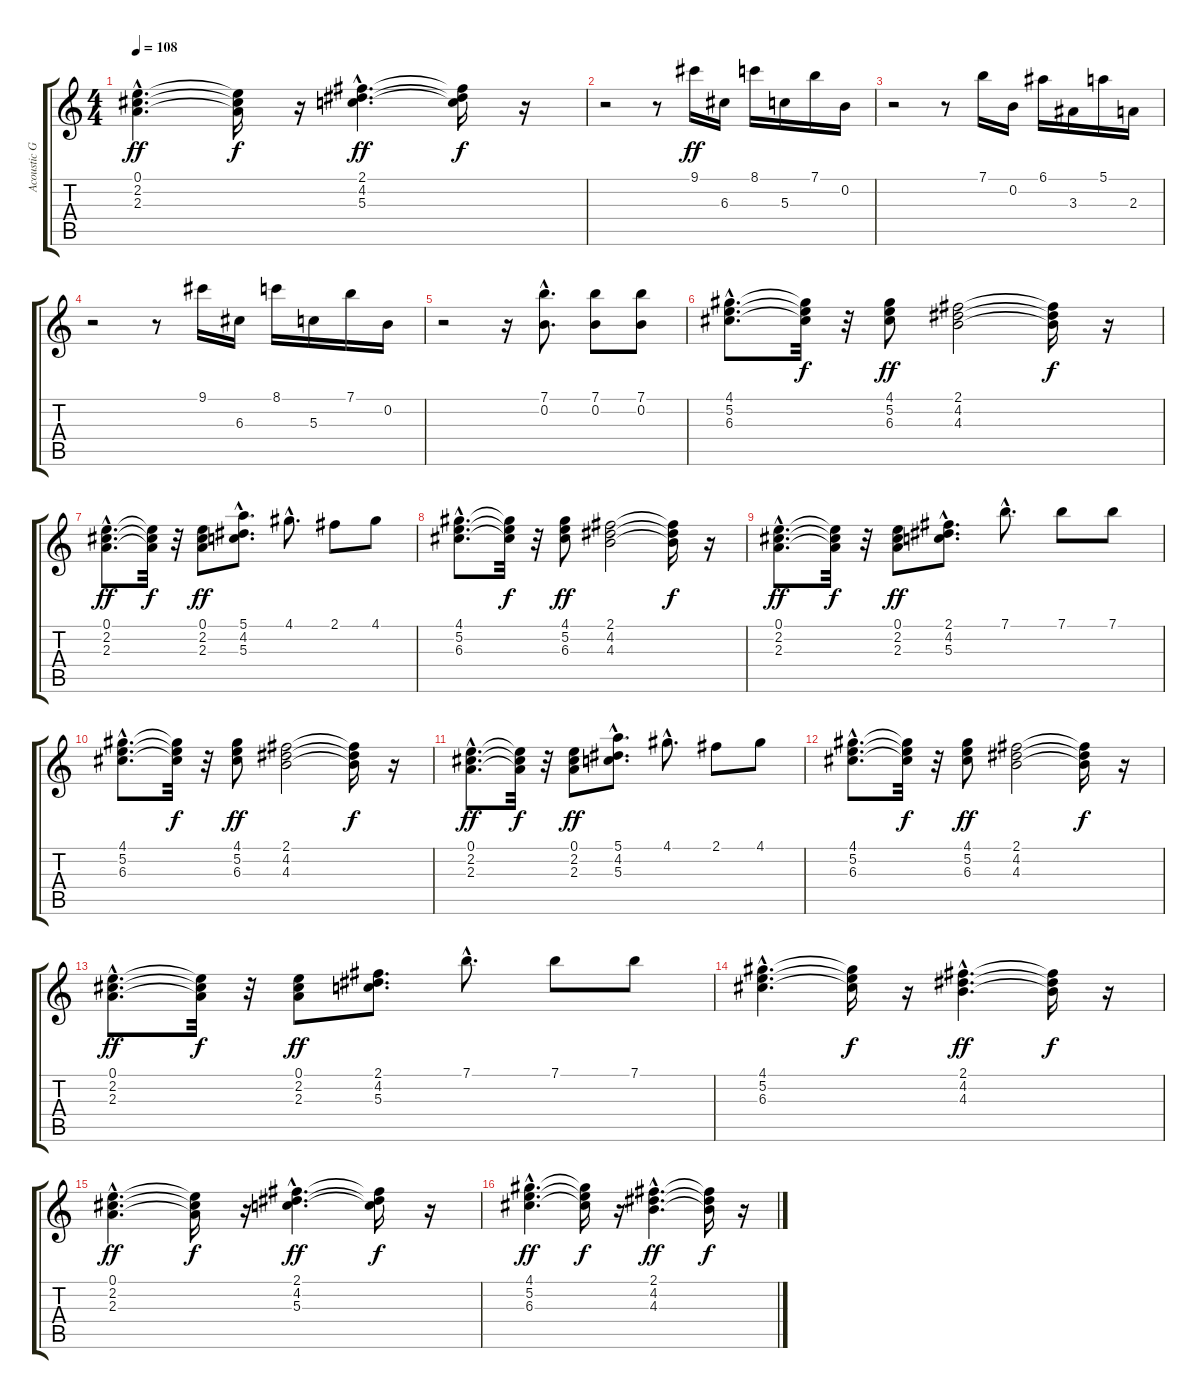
\track ("Acoustic Guitar" "Acoustic G") {instrument acousticguitarnylon}
\staff {score tabs}
\tuning (E4 B3 G3 D3 A2 E2) {hide}
\ts (4 4)
\tempo 108
\clef g2
\ks c
(0.1{hac} 2.2{hac} 2.3{hac}).4{d dy ff} (0.1{t} 2.2{t} 2.3{t}).16{dy f} r.16 (2.1{hac} 4.2{hac} 5.3{hac}).4{d dy ff} (2.1{t} 4.2{t} 5.3{t}).16{dy f} r.16 |
r.2 r.8 9.1.16{dy ff} 6.3.16 8.1.16 5.3.16 7.1.16 0.2.16 |
r.2 r.8 7.1.16 0.2.16 6.1.16 3.3.16 5.1.16 2.3.16 |
r.2 r.8 9.1.16 6.3.16 8.1.16 5.3.16 7.1.16 0.2.16 |
r.2 r.16 (7.1{hac} 0.2{hac}).8{d} (7.1 0.2).8 (7.1 0.2).8 |
(4.1{hac} 5.2{hac} 6.3{hac}).8{d} (4.1{t} 5.2{t} 6.3{t}).32{dy f} r.32 (4.1 5.2 6.3).8{dy ff} (2.1 4.2 4.3).2 (2.1{t} 4.2{t} 4.3{t}).16{dy f} r.16 |
(0.1{hac} 2.2{hac} 2.3{hac}).8{d dy ff} (0.1{t} 2.2{t} 2.3{t}).32{dy f} r.32 (0.1 2.2 2.3).8{dy ff} (5.1{hac} 4.2{hac} 5.3{hac}).8{d} 4.1{hac}.8{d} 2.1.8 4.1.8 |
(4.1{hac} 5.2{hac} 6.3{hac}).8{d} (4.1{t} 5.2{t} 6.3{t}).32{dy f} r.32 (4.1 5.2 6.3).8{dy ff} (2.1 4.2 4.3).2 (2.1{t} 4.2{t} 4.3{t}).16{dy f} r.16 |
(0.1{hac} 2.2{hac} 2.3{hac}).8{d dy ff} (0.1{t} 2.2{t} 2.3{t}).32{dy f} r.32 (0.1 2.2 2.3).8{dy ff} (2.1{hac} 4.2{hac} 5.3{hac}).8{d} 7.1{hac}.8{d} 7.1.8 7.1.8 |
(4.1{hac} 5.2{hac} 6.3{hac}).8{d} (4.1{t} 5.2{t} 6.3{t}).32{dy f} r.32 (4.1 5.2 6.3).8{dy ff} (2.1 4.2 4.3).2 (2.1{t} 4.2{t} 4.3{t}).16{dy f} r.16 |
(0.1{hac} 2.2{hac} 2.3{hac}).8{d dy ff} (0.1{t} 2.2{t} 2.3{t}).32{dy f} r.32 (0.1 2.2 2.3).8{dy ff} (5.1{hac} 4.2{hac} 5.3{hac}).8{d} 4.1{hac}.8{d} 2.1.8 4.1.8 |
(4.1{hac} 5.2{hac} 6.3{hac}).8{d} (4.1{t} 5.2{t} 6.3{t}).32{dy f} r.32 (4.1 5.2 6.3).8{dy ff} (2.1 4.2 4.3).2 (2.1{t} 4.2{t} 4.3{t}).16{dy f} r.16 |
(0.1{hac} 2.2{hac} 2.3{hac}).8{d dy ff} (0.1{t} 2.2{t} 2.3{t}).32{dy f} r.32 (0.1 2.2 2.3).8{dy ff} (2.1 4.2 5.3).8{d} 7.1{hac}.8{d} 7.1.8 7.1.8 |
(4.1{hac} 5.2{hac} 6.3{hac}).4{d} (4.1{t} 5.2{t} 6.3{t}).16{dy f} r.16 (2.1{hac} 4.2{hac} 4.3{hac}).4{d dy ff} (2.1{t} 4.2{t} 4.3{t}).16{dy f} r.16 |
(0.1{hac} 2.2{hac} 2.3{hac}).4{d dy ff} (0.1{t} 2.2{t} 2.3{t}).16{dy f} r.16 (2.1{hac} 4.2{hac} 5.3{hac}).4{d dy ff} (2.1{t} 4.2{t} 5.3{t}).16{dy f} r.16 |
(4.1{hac} 5.2{hac} 6.3{hac}).4{d dy ff} (4.1{t} 5.2{t} 6.3{t}).16{dy f} r.16 (2.1{hac} 4.2{hac} 4.3{hac}).4{d dy ff} (2.1{t} 4.2{t} 4.3{t}).16{dy f} r.16
